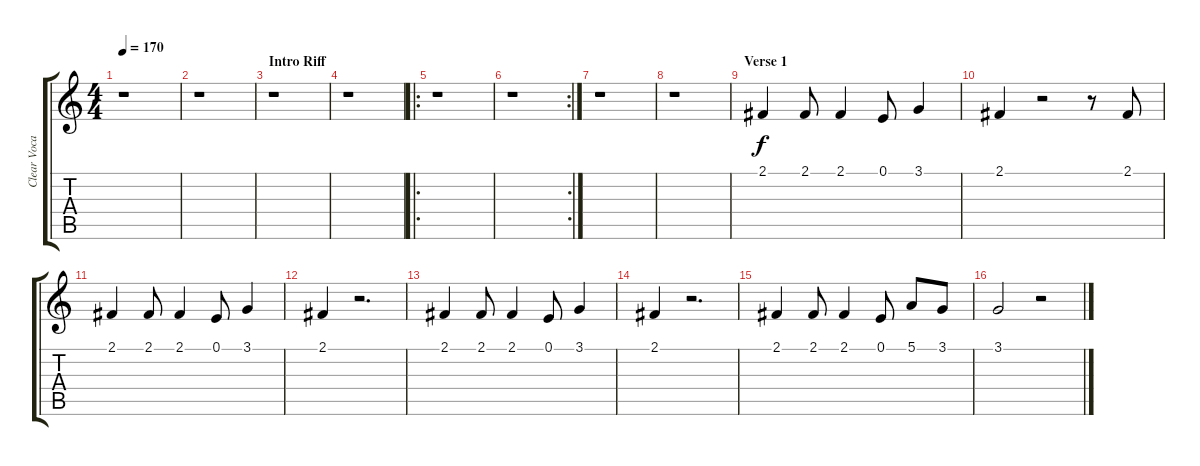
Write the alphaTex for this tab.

\track ("Clear Vocals" "Clear Voca") {instrument lead6voice}
\staff {score tabs}
\tuning (E4 B3 G3 D3 A2 D2) {hide}
\ts (4 4)
\tempo 170
\clef g2
\ks c
r.1{dy f} |
r.1 |
\section ("" "Intro Riff")
r.1 |
r.1 |
\ro
r.1 |
\rc 2
r.1 |
r.1 |
r.1 |
\section ("" "Verse 1")
2.1.4 2.1.8 2.1.4 0.1.8 3.1.4 |
2.1.4 r.2 r.8 2.1.8 |
2.1.4 2.1.8 2.1.4 0.1.8 3.1.4 |
2.1.4 r.2{d} |
2.1.4 2.1.8 2.1.4 0.1.8 3.1.4 |
2.1.4 r.2{d} |
2.1.4 2.1.8 2.1.4 0.1.8 5.1.8 3.1.8 |
3.1.2 r.2
